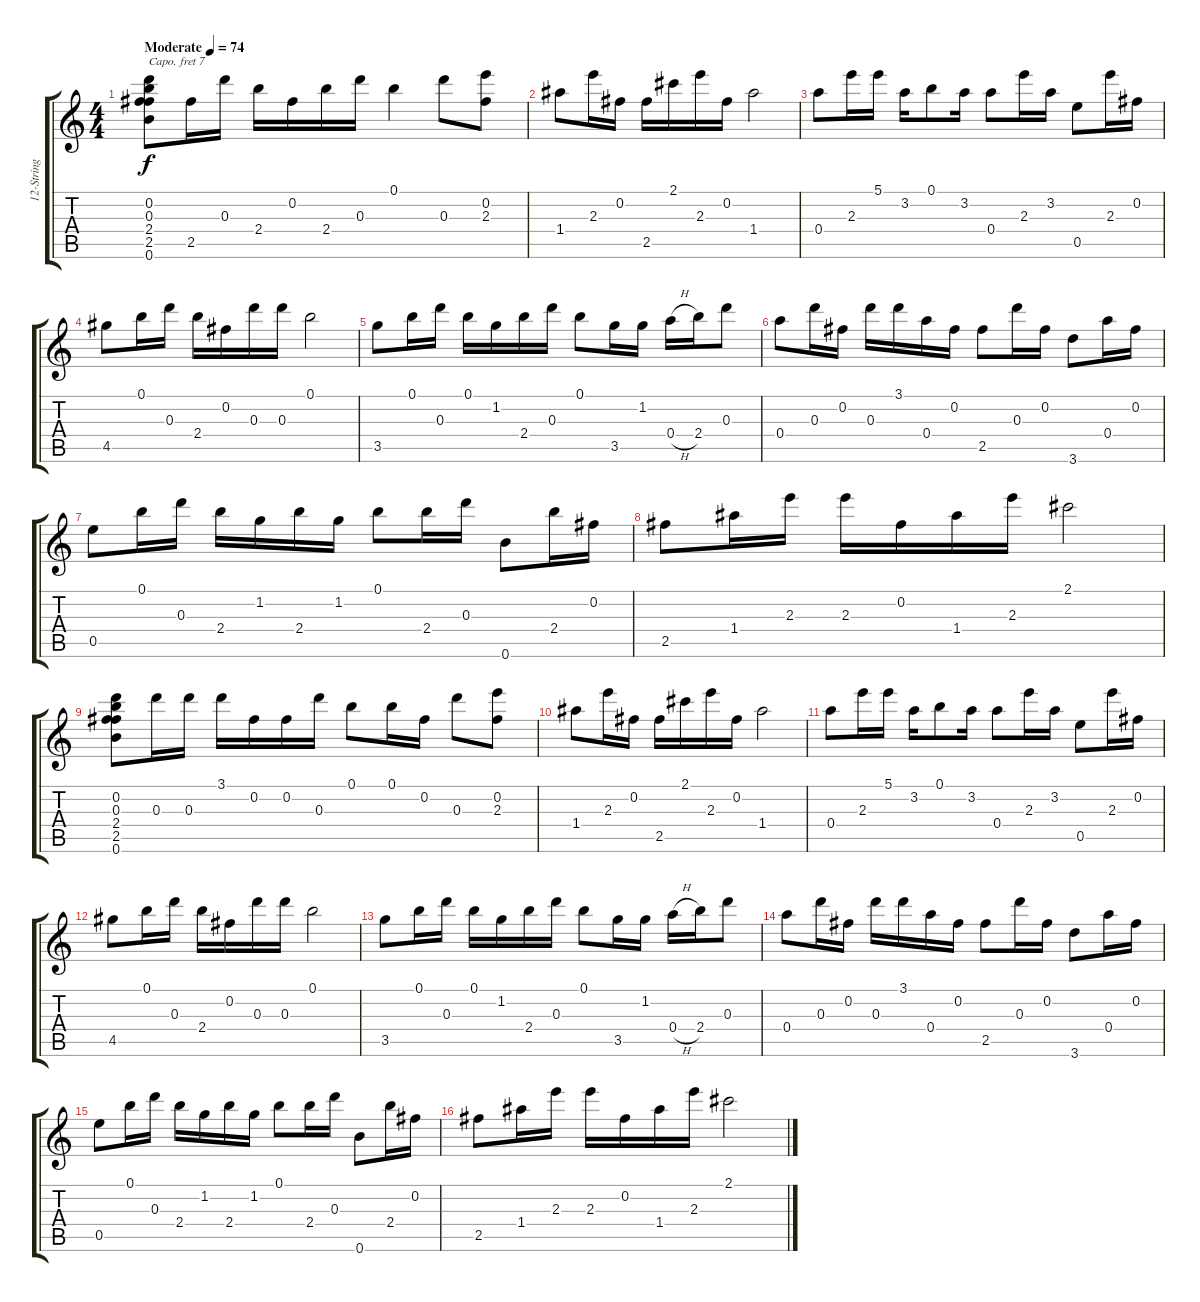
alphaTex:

\track ("12-String FX" "12-String ") {instrument electricguitarclean}
\staff {score tabs}
\capo 7
\tuning (E4 B3 G4 D4 A3 E3) {hide}
\ts (4 4)
\tempo (74 "Moderate")
\clef g2
\ks c
(0.2 0.3 2.4 2.5 0.6).8{dy f instrument electricguitarclean} 2.5.16 0.3.16 2.4.16 0.2.16 2.4.16 0.3.16 0.1.4 0.3.8 (0.2 2.3).8 |
1.4.8 2.3.16 0.2.16 2.5.16 2.1.16 2.3.16 0.2.16 1.4.2 |
0.4.8 2.3.16 5.1.16 3.2.16 0.1.8 3.2.16 0.4.8 2.3.16 3.2.16 0.5.8 2.3.16 0.2.16 |
4.5.8 0.1.16 0.3.16 2.4.16 0.2.16 0.3.16 0.3.16 0.1.2 |
3.5.8 0.1.16 0.3.16 0.1.16 1.2.16 2.4.16 0.3.16 0.1.8 3.5.16 1.2.16 0.4{h}.16 2.4.16 0.3.8 |
0.4.8 0.3.16 0.2.16 0.3.16 3.1.16 0.4.16 0.2.16 2.5.8 0.3.16 0.2.16 3.6.8 0.4.16 0.2.16 |
0.5.8 0.1.16 0.3.16 2.4.16 1.2.16 2.4.16 1.2.16 0.1.8 2.4.16 0.3.16 0.6.8 2.4.16 0.2.16 |
2.5.8 1.4.16 2.3.16 2.3.16 0.2.16 1.4.16 2.3.16 2.1.2 |
(0.2 0.3 2.4 2.5 0.6).8 0.3.16 0.3.16 3.1.16 0.2.16 0.2.16 0.3.16 0.1.8 0.1.16 0.2.16 0.3.8 (0.2 2.3).8 |
1.4.8 2.3.16 0.2.16 2.5.16 2.1.16 2.3.16 0.2.16 1.4.2 |
0.4.8 2.3.16 5.1.16 3.2.16 0.1.8 3.2.16 0.4.8 2.3.16 3.2.16 0.5.8 2.3.16 0.2.16 |
4.5.8 0.1.16 0.3.16 2.4.16 0.2.16 0.3.16 0.3.16 0.1.2 |
3.5.8 0.1.16 0.3.16 0.1.16 1.2.16 2.4.16 0.3.16 0.1.8 3.5.16 1.2.16 0.4{h}.16 2.4.16 0.3.8 |
0.4.8 0.3.16 0.2.16 0.3.16 3.1.16 0.4.16 0.2.16 2.5.8 0.3.16 0.2.16 3.6.8 0.4.16 0.2.16 |
0.5.8 0.1.16 0.3.16 2.4.16 1.2.16 2.4.16 1.2.16 0.1.8 2.4.16 0.3.16 0.6.8 2.4.16 0.2.16 |
2.5.8 1.4.16 2.3.16 2.3.16 0.2.16 1.4.16 2.3.16 2.1.2
